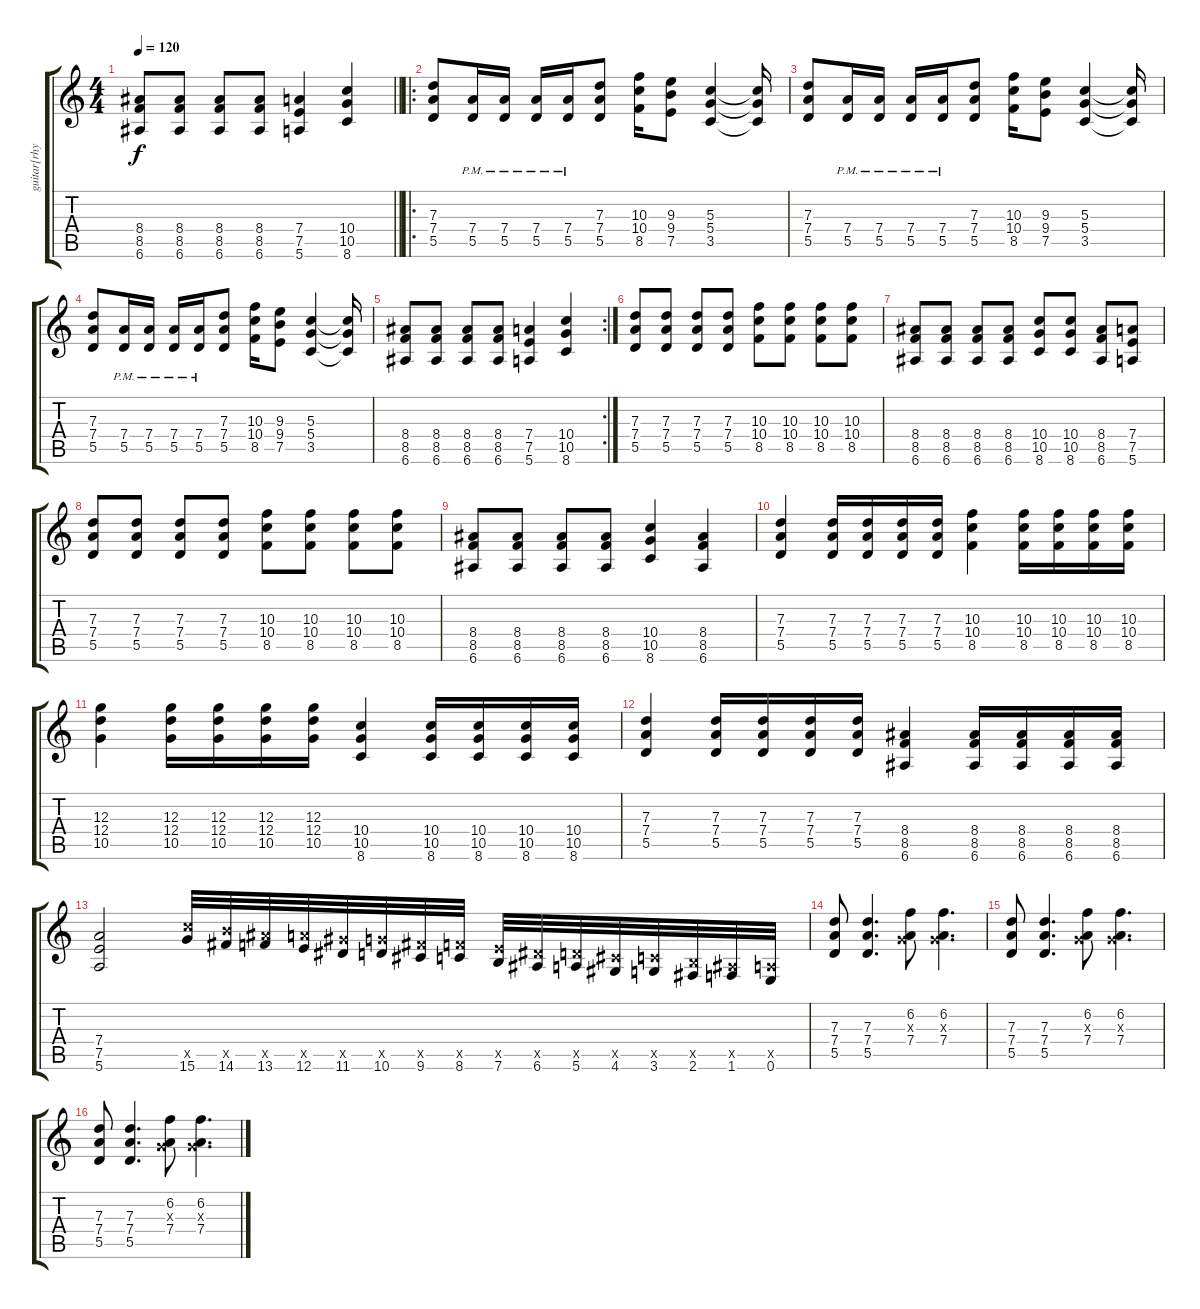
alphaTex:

\track ("guitar[rhythm/lead]" "guitar[rhy") {instrument distortionguitar}
\staff {score tabs}
\tuning (E4 B3 G3 D3 A2 E2) {hide}
\ts (4 4)
\tempo 120
\clef g2
\barLineRight lightlight
\ks c
(8.4 8.5 6.6).8{dy f} (8.4 8.5 6.6).8 (8.4 8.5 6.6).8 (8.4 8.5 6.6).8 (7.4 7.5 5.6).4 (10.4 10.5 8.6).4 |
\ro
(7.3 7.4 5.5).8 (7.4{pm} 5.5{pm}).16 (7.4{pm} 5.5{pm}).16 (7.4{pm} 5.5{pm}).16 (7.4{pm} 5.5{pm}).16 (7.3 7.4 5.5).8 (10.3 10.4 8.5).16 (9.3 9.4 7.5).8 (5.3 5.4 3.5).4 (5.3{t} 5.4{t} 3.5{t}).16 |
(7.3 7.4 5.5).8 (7.4{pm} 5.5{pm}).16 (7.4{pm} 5.5{pm}).16 (7.4{pm} 5.5{pm}).16 (7.4{pm} 5.5{pm}).16 (7.3 7.4 5.5).8 (10.3 10.4 8.5).16 (9.3 9.4 7.5).8 (5.3 5.4 3.5).4 (5.3{t} 5.4{t} 3.5{t}).16 |
(7.3 7.4 5.5).8 (7.4{pm} 5.5{pm}).16 (7.4{pm} 5.5{pm}).16 (7.4{pm} 5.5{pm}).16 (7.4{pm} 5.5{pm}).16 (7.3 7.4 5.5).8 (10.3 10.4 8.5).16 (9.3 9.4 7.5).8 (5.3 5.4 3.5).4 (5.3{t} 5.4{t} 3.5{t}).16 |
\rc 2
(8.4 8.5 6.6).8 (8.4 8.5 6.6).8 (8.4 8.5 6.6).8 (8.4 8.5 6.6).8 (7.4 7.5 5.6).4 (10.4 10.5 8.6).4 |
(7.3 7.4 5.5).8 (7.3 7.4 5.5).8 (7.3 7.4 5.5).8 (7.3 7.4 5.5).8 (10.3 10.4 8.5).8 (10.3 10.4 8.5).8 (10.3 10.4 8.5).8 (10.3 10.4 8.5).8 |
(8.4 8.5 6.6).8 (8.4 8.5 6.6).8 (8.4 8.5 6.6).8 (8.4 8.5 6.6).8 (10.4 10.5 8.6).8 (10.4 10.5 8.6).8 (8.4 8.5 6.6).8 (7.4 7.5 5.6).8 |
(7.3 7.4 5.5).8 (7.3 7.4 5.5).8 (7.3 7.4 5.5).8 (7.3 7.4 5.5).8 (10.3 10.4 8.5).8 (10.3 10.4 8.5).8 (10.3 10.4 8.5).8 (10.3 10.4 8.5).8 |
(8.4 8.5 6.6).8 (8.4 8.5 6.6).8 (8.4 8.5 6.6).8 (8.4 8.5 6.6).8 (10.4 10.5 8.6).4 (8.4 8.5 6.6).4 |
(7.3 7.4 5.5).4 (7.3 7.4 5.5).16 (7.3 7.4 5.5).16 (7.3 7.4 5.5).16 (7.3 7.4 5.5).16 (10.3 10.4 8.5).4 (10.3 10.4 8.5).16 (10.3 10.4 8.5).16 (10.3 10.4 8.5).16 (10.3 10.4 8.5).16 |
(12.3 12.4 10.5).4 (12.3 12.4 10.5).16 (12.3 12.4 10.5).16 (12.3 12.4 10.5).16 (12.3 12.4 10.5).16 (10.4 10.5 8.6).4 (10.4 10.5 8.6).16 (10.4 10.5 8.6).16 (10.4 10.5 8.6).16 (10.4 10.5 8.6).16 |
(7.3 7.4 5.5).4 (7.3 7.4 5.5).16 (7.3 7.4 5.5).16 (7.3 7.4 5.5).16 (7.3 7.4 5.5).16 (8.4 8.5 6.6).4 (8.4 8.5 6.6).16 (8.4 8.5 6.6).16 (8.4 8.5 6.6).16 (8.4 8.5 6.6).16 |
(7.4 7.5 5.6).2 (15.5{x} 15.6).32 (14.5{x} 14.6).32 (13.5{x} 13.6).32 (12.5{x} 12.6).32 (11.5{x} 11.6).32 (10.5{x} 10.6).32 (9.5{x} 9.6).32 (8.5{x} 8.6).32 (7.5{x} 7.6).32 (6.5{x} 6.6).32 (5.5{x} 5.6).32 (4.5{x} 4.6).32 (3.5{x} 3.6).32 (2.5{x} 2.6).32 (1.5{x} 1.6).32 (0.5{x} 0.6).32 |
(7.3 7.4 5.5).8 (7.3 7.4 5.5).4{d} (6.2 0.3{x} 7.4).8 (6.2 0.3{x} 7.4).4{d} |
(7.3 7.4 5.5).8 (7.3 7.4 5.5).4{d} (6.2 0.3{x} 7.4).8 (6.2 0.3{x} 7.4).4{d} |
(7.3 7.4 5.5).8 (7.3 7.4 5.5).4{d} (6.2 0.3{x} 7.4).8 (6.2 0.3{x} 7.4).4{d}
